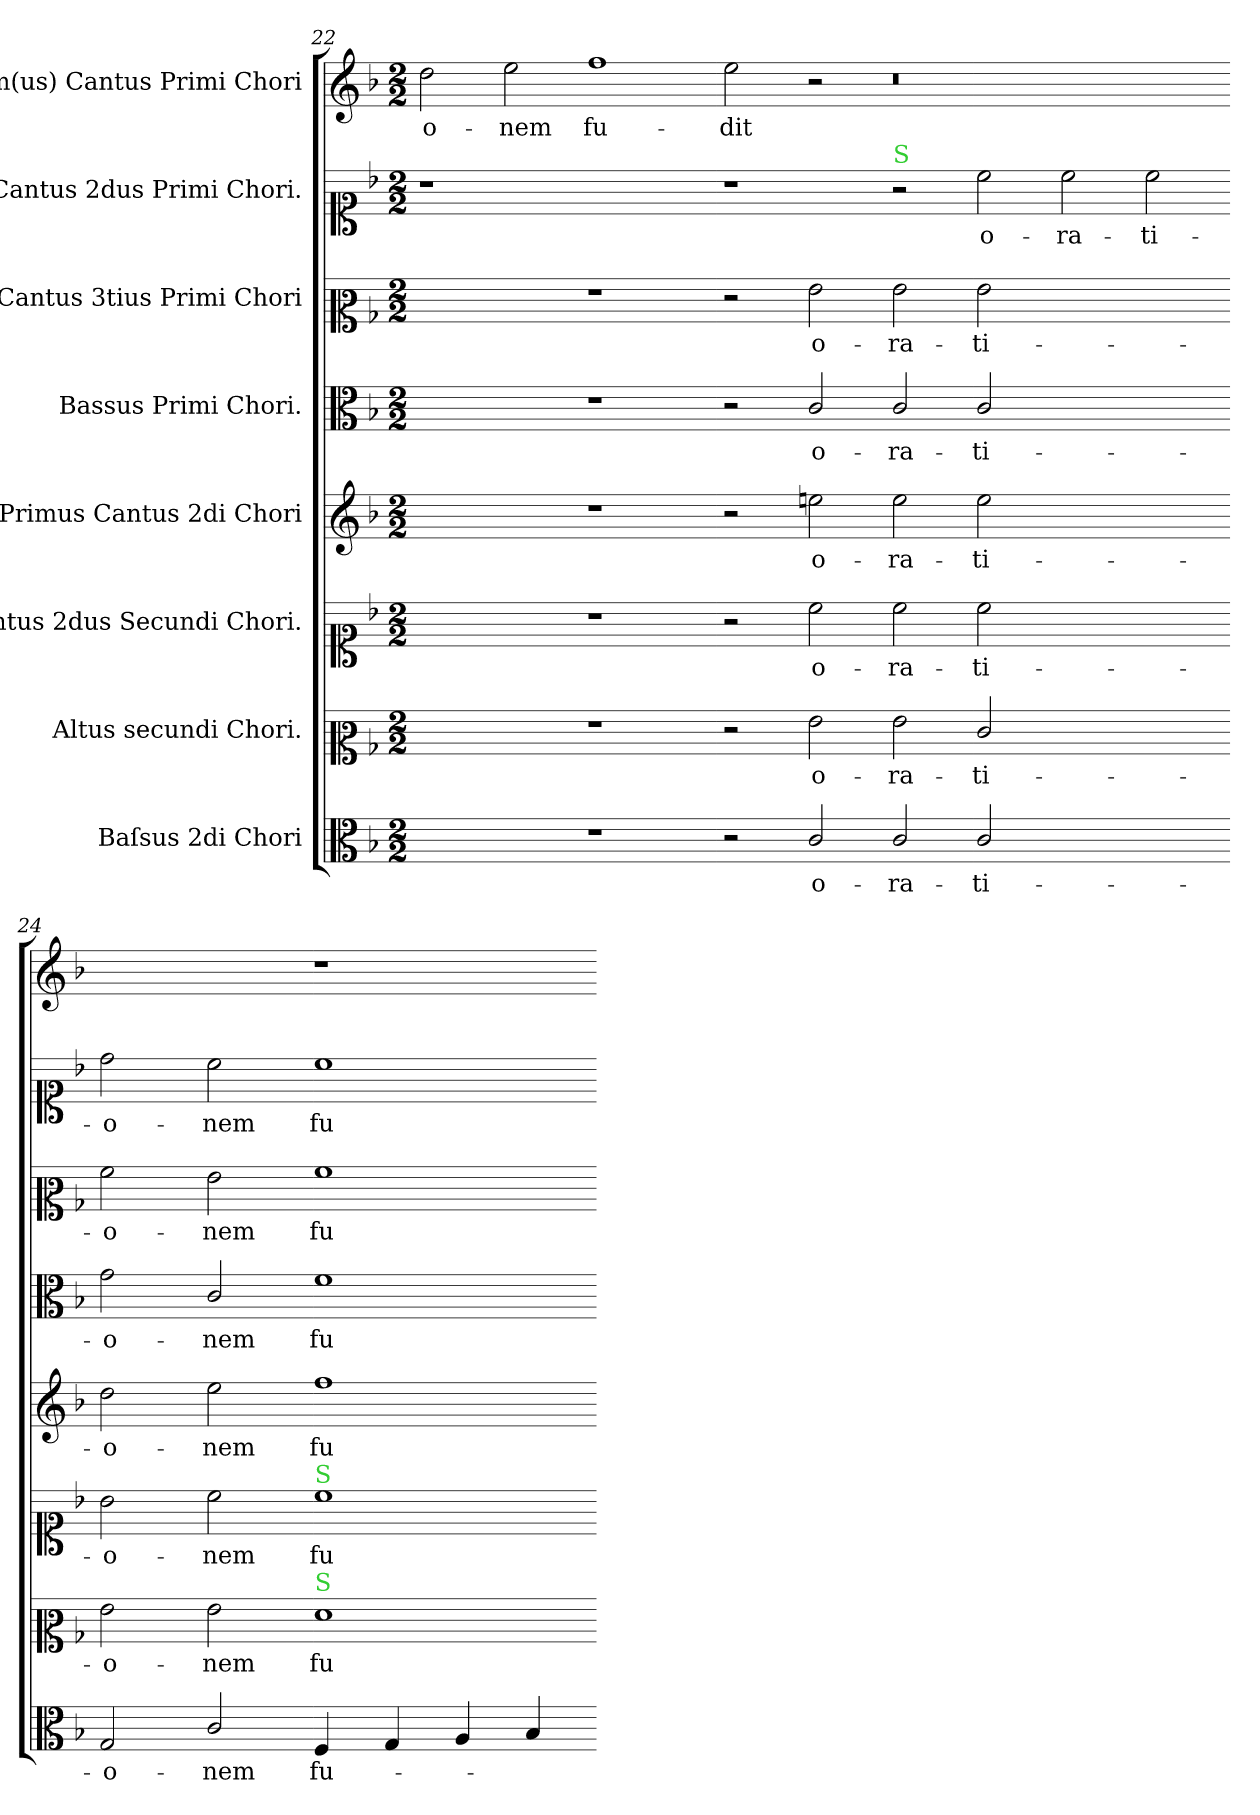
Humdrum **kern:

**kern	**text	**kern	**text	**kern	**text	**kern	**text	**kern	**text	**kern	**text	**kern	**text	**kern	**text
*part8	*part8	*part7	*part7	*part6	*part6	*part5	*part5	*part4	*part4	*part3	*part3	*part2	*part2	*part1	*part1
*staff8	*staff8	*staff7	*staff7	*staff6	*staff6	*staff5	*staff5	*staff4	*staff4	*staff3	*staff3	*staff2	*staff2	*staff1	*staff1
*I"Baſsus 2di Chori	*	*I"Altus secundi Chori.	*	*I"Cantus 2dus Secundi Chori.	*	*I"Primus Cantus 2di Chori	*	*I"Bassus Primi Chori.	*	*I"Cantus 3tius Primi Chori	*	*I"Cantus 2dus Primi Chori.	*	*I"1m(us) Cantus Primi Chori	*
*clefC3	*	*clefC2	*	*clefC1	*	*clefG2	*	*clefC3	*	*clefC2	*	*clefC1	*	*clefG2	*
*k[b-]	*	*k[b-]	*	*k[b-]	*	*k[b-]	*	*k[b-]	*	*k[b-]	*	*k[b-]	*	*k[b-]	*
*F:	*	*F:	*	*F:	*	*F:	*	*F:	*	*F:	*	*F:	*	*F:	*
*M2/2	*	*M2/2	*	*M2/2	*	*M2/2	*	*M2/2	*	*M2/2	*	*M2/2	*	*M2/2	*
=22	=22	=22	=22	=22	=22	=22	=22	=22	=22	=22	=22	=22	=22	=22	=22
1ryy	.	1ryy	.	1ryy	.	1ryy	.	1ryy	.	1ryy	.	1r	.	2dd\	-o-
.	.	.	.	.	.	.	.	.	.	.	.	.	.	2ee\	-nem
1r	.	1r	.	1r	.	1r	.	1r	.	1r	.	1ryy	.	1ff	fu-
=23-	=23-	=23-	=23-	=23-	=23-	=23-	=23-	=23-	=23-	=23-	=23-	=23-	=23-	=23-	=23-
2r	.	2r	.	2r	.	2r	.	2r	.	2r	.	1r	.	2ee\	-dit
2c/	o-	2g\	o-	2cc\	o-	2een\	o-	2c/	o-	2g\	o-	.	.	2r	.
!	!	!	!	!	!	!	!	!	!	!	!	!LO:TX:a:color=limegreen:t=S	!	!	!
2c/	-ra-	2g\	-ra-	2cc\	-ra-	2ee\	-ra-	2c/	-ra-	2g\	-ra-	2r	.	0r	.
2c/	-ti-	2e/	-ti-	2cc\	-ti-	2ee\	-ti-	2c/	-ti-	2g\	-ti-	2cc\	o-	.	.
1ryy	.	1ryy	.	1ryy	.	1ryy	.	1ryy	.	1ryy	.	2cc\	-ra-	.	.
.	.	.	.	.	.	.	.	.	.	.	.	2cc\	-ti-	.	.
=24-	=24-	=24-	=24-	=24-	=24-	=24-	=24-	=24-	=24-	=24-	=24-	=24-	=24-	=24-	=24-
2G/	-o-	2g\	-o-	2b-\	-o-	2dd\	-o-	2g\	-o-	2a\	-o-	2dd\	-o-	1ryy	.
2c/	-nem	2g\	-nem	2cc\	-nem	2ee\	-nem	2c/	-nem	2g\	-nem	2cc\	-nem	.	.
!	!	!	!	!LO:TX:a:color=limegreen:t=S	!	!	!	!	!	!	!	!	!	!	!
!	!	!LO:TX:a:color=limegreen:t=S	!	!	!	!	!	!	!	!	!	!	!	!	!
4F/	fu-	1f	fu-	1cc	fu-	1ff	fu-	1f	fu-	1a	fu-	1cc	fu-	1r	.
4G/	.	.	.	.	.	.	.	.	.	.	.	.	.	.	.
4A/	.	.	.	.	.	.	.	.	.	.	.	.	.	.	.
4B-/	.	.	.	.	.	.	.	.	.	.	.	.	.	.	.
=-	=-	=-	=-	=-	=-	=-	=-	=-	=-	=-	=-	=-	=-	=-	=-
*-	*-	*-	*-	*-	*-	*-	*-	*-	*-	*-	*-	*-	*-	*-	*-
